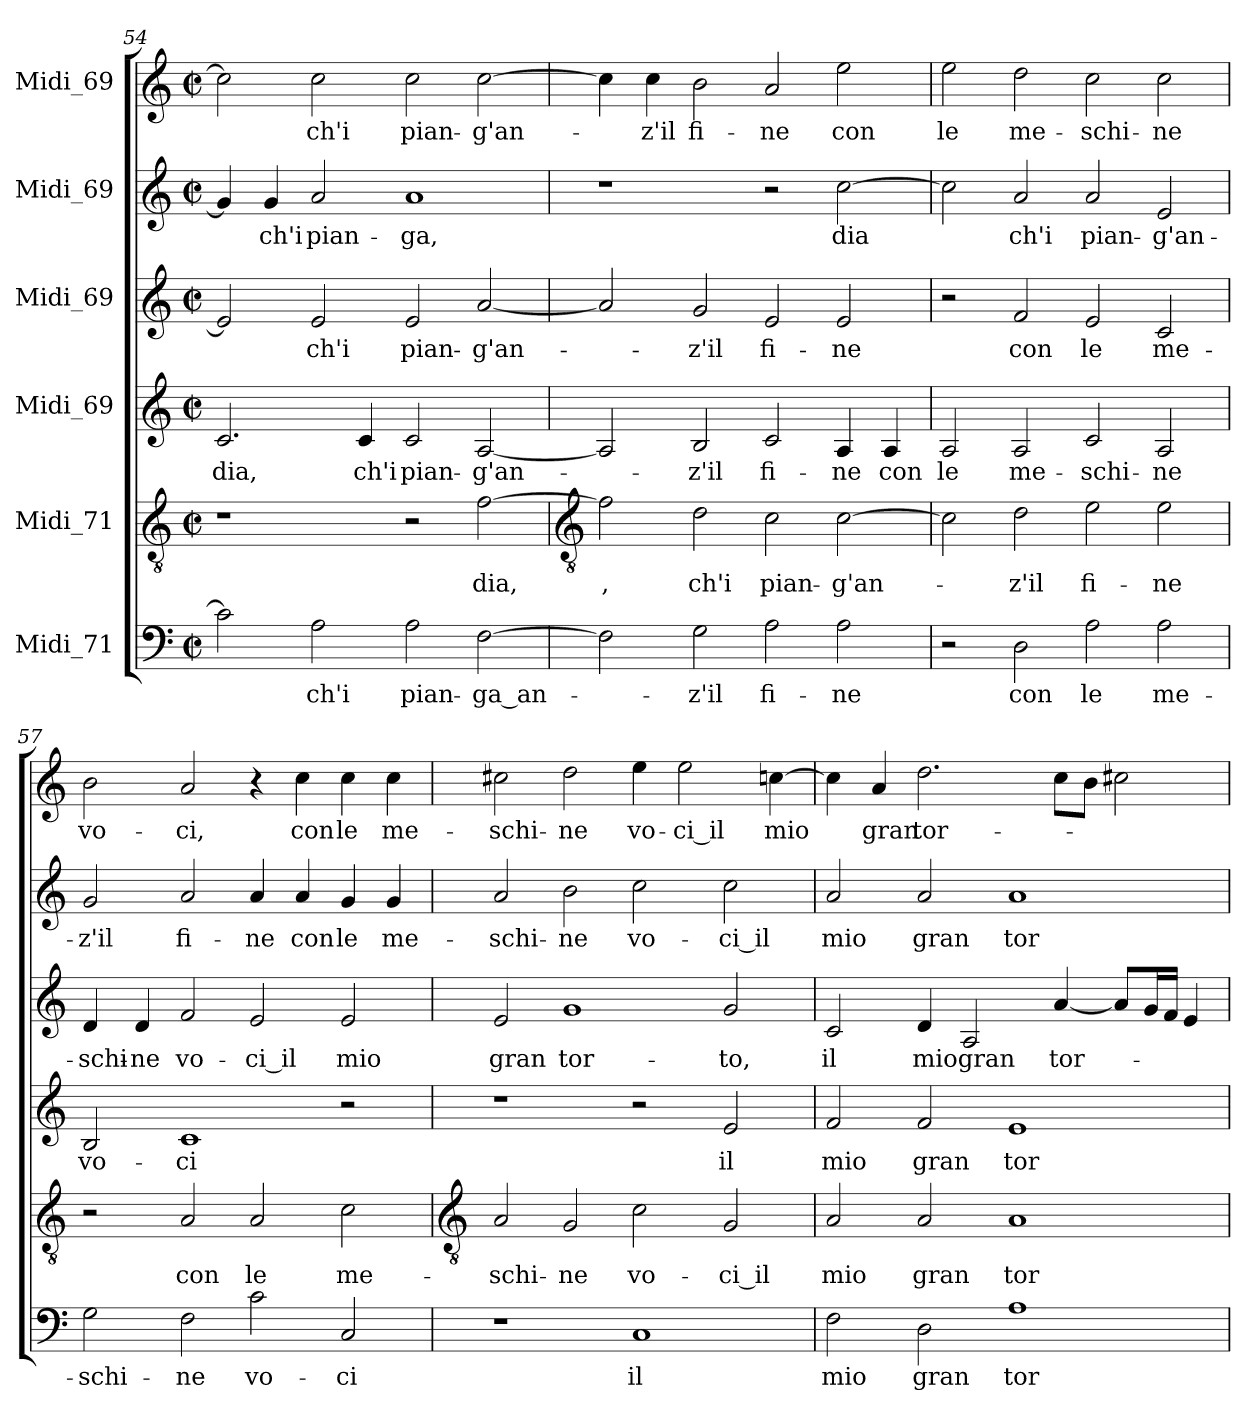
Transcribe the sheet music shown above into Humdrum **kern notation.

**kern	**text	**kern	**text	**kern	**text	**kern	**text	**kern	**text	**kern	**text
*part6	*part6	*part5	*part5	*part4	*part4	*part3	*part3	*part2	*part2	*part1	*part1
*staff6	*staff6	*staff5	*staff5	*staff4	*staff4	*staff3	*staff3	*staff2	*staff2	*staff1	*staff1
*I"Midi_71	*	*I"Midi_71	*	*I"Midi_69	*	*I"Midi_69	*	*I"Midi_69	*	*I"Midi_69	*
*clefF4	*	*clefGv2	*	*clefG2	*	*clefG2	*	*clefG2	*	*clefG2	*
*k[]	*	*k[]	*	*k[]	*	*k[]	*	*k[]	*	*k[]	*
*C:	*	*C:	*	*C:	*	*C:	*	*C:	*	*C:	*
*M4/2	*	*M4/2	*	*M4/2	*	*M4/2	*	*M4/2	*	*M4/2	*
*met(c|)	*	*met(c|)	*	*met(c|)	*	*met(c|)	*	*met(c|)	*	*met(c|)	*
=54	=54	=54	=54	=54	=54	=54	=54	=54	=54	=54	=54
!	!	!	!	!	!LO:LY:b	!	!	!	!	!	!
2c]	.	1r	.	2.c	dia,	2e]	.	4g]	.	2cc]	.
!	!	!	!	!	!	!	!	!	!LO:LY:b	!	!
.	.	.	.	.	.	.	.	4g	ch'i	.	.
!	!LO:LY:b	!	!	!	!	!	!LO:LY:b	!	!LO:LY:b	!	!LO:LY:b
2A	ch'i	.	.	.	.	2e	ch'i	2a	pian-	2cc	ch'i
!	!	!	!	!	!LO:LY:b	!	!	!	!	!	!
.	.	.	.	4c	ch'i	.	.	.	.	.	.
!	!LO:LY:b	!	!	!	!LO:LY:b	!	!LO:LY:b	!	!LO:LY:b	!	!LO:LY:b
2A	pian-	2r	.	2c	pian-	2e	pian-	1a	-ga,	2cc	pian-
!	!LO:LY:b	!	!LO:LY:b	!	!LO:LY:b	!	!LO:LY:b	!	!	!	!LO:LY:b
[2F	-ga_an-	[2f	dia,	[2A	-g'an-	[2a	-g'an-	.	.	[2cc	-g'an-
!!LO:LB:g=z
=55	=55	=55	=55	=55	=55	=55	=55	=55	=55	=55	=55
*	*	*clefGv2	*	*	*	*	*	*	*	*	*
!	!	!	!LO:LY:b	!	!	!	!	!	!	!	!
2F]	.	2f]	,	2A]	.	2a]	.	1r	.	4cc]	.
!	!	!	!	!	!	!	!	!	!	!	!LO:LY:b
.	.	.	.	.	.	.	.	.	.	4cc	-z'il
!	!LO:LY:b	!	!LO:LY:b	!	!LO:LY:b	!	!LO:LY:b	!	!	!	!LO:LY:b
2G	-z'il	2d	ch'i	2B	-z'il	2g	-z'il	.	.	2b	fi-
!	!LO:LY:b	!	!LO:LY:b	!	!LO:LY:b	!	!LO:LY:b	!	!	!	!LO:LY:b
2A	fi-	2c	pian-	2c	fi-	2e	fi-	2r	.	2a	-ne
!	!LO:LY:b	!	!LO:LY:b	!	!LO:LY:b	!	!LO:LY:b	!	!LO:LY:b	!	!LO:LY:b
2A	-ne	[2c	-g'an-	4A	-ne	2e	-ne	[2cc	dia	2ee	con
!	!	!	!	!	!LO:LY:b	!	!	!	!	!	!
.	.	.	.	4A	con	.	.	.	.	.	.
=56	=56	=56	=56	=56	=56	=56	=56	=56	=56	=56	=56
!	!	!	!	!	!LO:LY:b	!	!	!	!	!	!LO:LY:b
2r	.	2c]	.	2A	le	2r	.	2cc]	.	2ee	le
!	!LO:LY:b	!	!LO:LY:b	!	!LO:LY:b	!	!LO:LY:b	!	!LO:LY:b	!	!LO:LY:b
2D	con	2d	-z'il	2A	me-	2f	con	2a	ch'i	2dd	me-
!	!LO:LY:b	!	!LO:LY:b	!	!LO:LY:b	!	!LO:LY:b	!	!LO:LY:b	!	!LO:LY:b
2A	le	2e	fi-	2c	-schi-	2e	le	2a	pian-	2cc	-schi-
!	!LO:LY:b	!	!LO:LY:b	!	!LO:LY:b	!	!LO:LY:b	!	!LO:LY:b	!	!LO:LY:b
2A	me-	2e	-ne	2A	-ne	2c	me-	2e	-g'an-	2cc	-ne
=57	=57	=57	=57	=57	=57	=57	=57	=57	=57	=57	=57
!	!LO:LY:b	!	!	!	!LO:LY:b	!	!LO:LY:b	!	!LO:LY:b	!	!LO:LY:b
2G	-schi-	2r	.	2B	vo-	4d	-schi-	2g	-z'il	2b	vo-
!	!	!	!	!	!	!	!LO:LY:b	!	!	!	!
.	.	.	.	.	.	4d	-ne	.	.	.	.
!	!LO:LY:b	!	!LO:LY:b	!	!LO:LY:b	!	!LO:LY:b	!	!LO:LY:b	!	!LO:LY:b
2F	-ne	2A	con	1c	-ci	2f	vo-	2a	fi-	2a	-ci,
!	!LO:LY:b	!	!LO:LY:b	!	!	!	!LO:LY:b	!	!LO:LY:b	!	!
2c	vo-	2A	le	.	.	2e	-ci_il	4a	-ne	4r	.
!	!	!	!	!	!	!	!	!	!LO:LY:b	!	!LO:LY:b
.	.	.	.	.	.	.	.	4a	con	4cc	con
!	!LO:LY:b	!	!LO:LY:b	!	!	!	!LO:LY:b	!	!LO:LY:b	!	!LO:LY:b
2C	-ci	2c	me-	2r	.	2e	mio	4g	le	4cc	le
!	!	!	!	!	!	!	!	!	!LO:LY:b	!	!LO:LY:b
.	.	.	.	.	.	.	.	4g	me-	4cc	me-
!!LO:LB:g=z
=58	=58	=58	=58	=58	=58	=58	=58	=58	=58	=58	=58
*	*	*clefGv2	*	*	*	*	*	*	*	*	*
!	!	!	!LO:LY:b	!	!	!	!LO:LY:b	!	!LO:LY:b	!	!LO:LY:b
1r	.	2A	-schi-	1r	.	2e	gran	2a	-schi-	2cc#X	-schi-
!	!	!	!LO:LY:b	!	!	!	!LO:LY:b	!	!LO:LY:b	!	!LO:LY:b
.	.	2G	-ne	.	.	1g	tor-	2b	-ne	2dd	-ne
!	!LO:LY:b	!	!LO:LY:b	!	!	!	!	!	!LO:LY:b	!	!LO:LY:b
1C	il	2c	vo-	2r	.	.	.	2cc	vo-	4ee	vo-
!	!	!	!	!	!	!	!	!	!	!	!LO:LY:b
.	.	.	.	.	.	.	.	.	.	2ee	-ci_il
!	!	!	!LO:LY:b	!	!LO:LY:b	!	!LO:LY:b	!	!LO:LY:b	!	!
.	.	2G	-ci_il	2e	il	2g	-to,	2cc	-ci_il	.	.
!	!	!	!	!	!	!	!	!	!	!	!LO:LY:b
.	.	.	.	.	.	.	.	.	.	[4ccn	mio
=59	=59	=59	=59	=59	=59	=59	=59	=59	=59	=59	=59
!	!LO:LY:b	!	!LO:LY:b	!	!LO:LY:b	!	!LO:LY:b	!	!LO:LY:b	!	!
2F	mio	2A	mio	2f	mio	2c	il	2a	mio	4cc]	.
!	!	!	!	!	!	!	!	!	!	!	!LO:LY:b
.	.	.	.	.	.	.	.	.	.	4a	gran
!	!LO:LY:b	!	!LO:LY:b	!	!LO:LY:b	!	!LO:LY:b	!	!LO:LY:b	!	!LO:LY:b
2D	gran	2A	gran	2f	gran	4d	mio	2a	gran	2.dd	tor-
!	!	!	!	!	!	!	!LO:LY:b	!	!	!	!
.	.	.	.	.	.	2A	gran	.	.	.	.
!	!LO:LY:b	!	!LO:LY:b	!	!LO:LY:b	!	!	!	!LO:LY:b	!	!
1A	tor-	1A	tor-	1e	tor-	.	.	1a	tor-	.	.
!	!	!	!	!	!	!	!LO:LY:b	!	!	!	!
.	.	.	.	.	.	[4a	tor-	.	.	8ccL	.
.	.	.	.	.	.	.	.	.	.	8bJ	.
.	.	.	.	.	.	8aL]	.	.	.	2cc#X	.
.	.	.	.	.	.	16gL	.	.	.	.	.
.	.	.	.	.	.	16fJJ	.	.	.	.	.
.	.	.	.	.	.	4e	.	.	.	.	.
=	=	=	=	=	=	=	=	=	=	=	=
*-	*-	*-	*-	*-	*-	*-	*-	*-	*-	*-	*-
